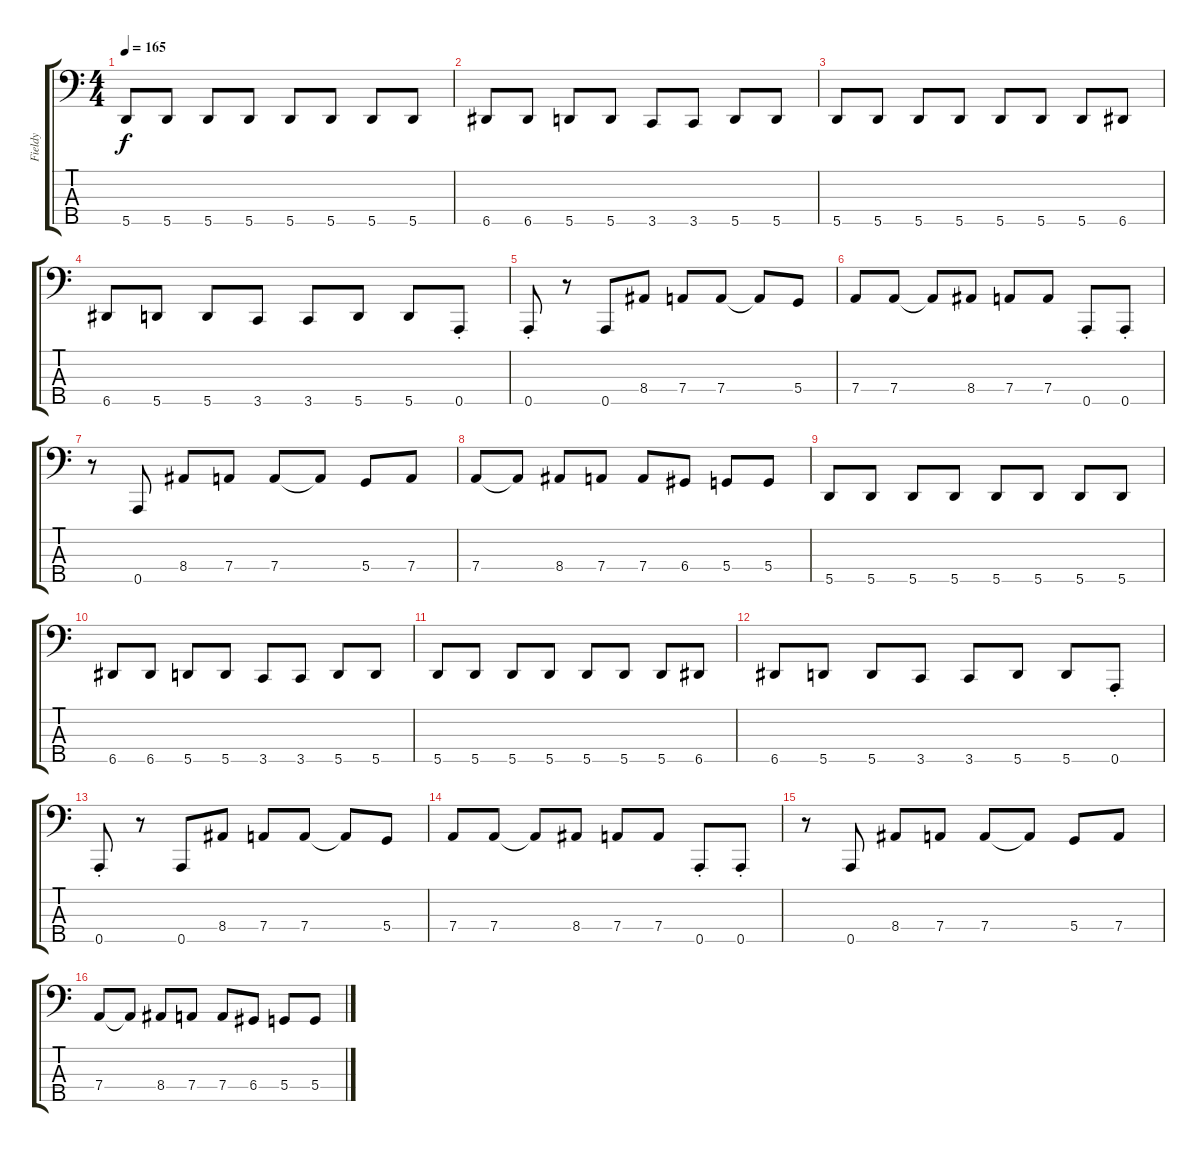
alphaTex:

\track ("Fieldy" "Fieldy") {instrument electricbassfinger}
\staff {score tabs}
\tuning (F2 C2 G1 D1 A0) {hide}
\ts (4 4)
\tempo 165
\clef f4
\ks c
5.5.8{dy f} 5.5.8 5.5.8 5.5.8 5.5.8 5.5.8 5.5.8 5.5.8 |
6.5.8 6.5.8 5.5.8 5.5.8 3.5.8 3.5.8 5.5.8 5.5.8 |
5.5.8 5.5.8 5.5.8 5.5.8 5.5.8 5.5.8 5.5.8 6.5.8 |
6.5.8 5.5.8 5.5.8 3.5.8 3.5.8 5.5.8 5.5.8 0.5{st}.8 |
0.5{st}.8 r.8 0.5.8 8.4.8 7.4.8 7.4.8 7.4{t}.8 5.4.8 |
7.4.8 7.4.8 7.4{t}.8 8.4.8 7.4.8 7.4.8 0.5{st}.8 0.5{st}.8 |
r.8 0.5.8 8.4.8 7.4.8 7.4.8 7.4{t}.8 5.4.8 7.4.8 |
7.4.8 7.4{t}.8 8.4.8 7.4.8 7.4.8 6.4.8 5.4.8 5.4.8 |
5.5.8 5.5.8 5.5.8 5.5.8 5.5.8 5.5.8 5.5.8 5.5.8 |
6.5.8 6.5.8 5.5.8 5.5.8 3.5.8 3.5.8 5.5.8 5.5.8 |
5.5.8 5.5.8 5.5.8 5.5.8 5.5.8 5.5.8 5.5.8 6.5.8 |
6.5.8 5.5.8 5.5.8 3.5.8 3.5.8 5.5.8 5.5.8 0.5{st}.8 |
0.5{st}.8 r.8 0.5.8 8.4.8 7.4.8 7.4.8 7.4{t}.8 5.4.8 |
7.4.8 7.4.8 7.4{t}.8 8.4.8 7.4.8 7.4.8 0.5{st}.8 0.5{st}.8 |
r.8 0.5.8 8.4.8 7.4.8 7.4.8 7.4{t}.8 5.4.8 7.4.8 |
7.4.8 7.4{t}.8 8.4.8 7.4.8 7.4.8 6.4.8 5.4.8 5.4.8
